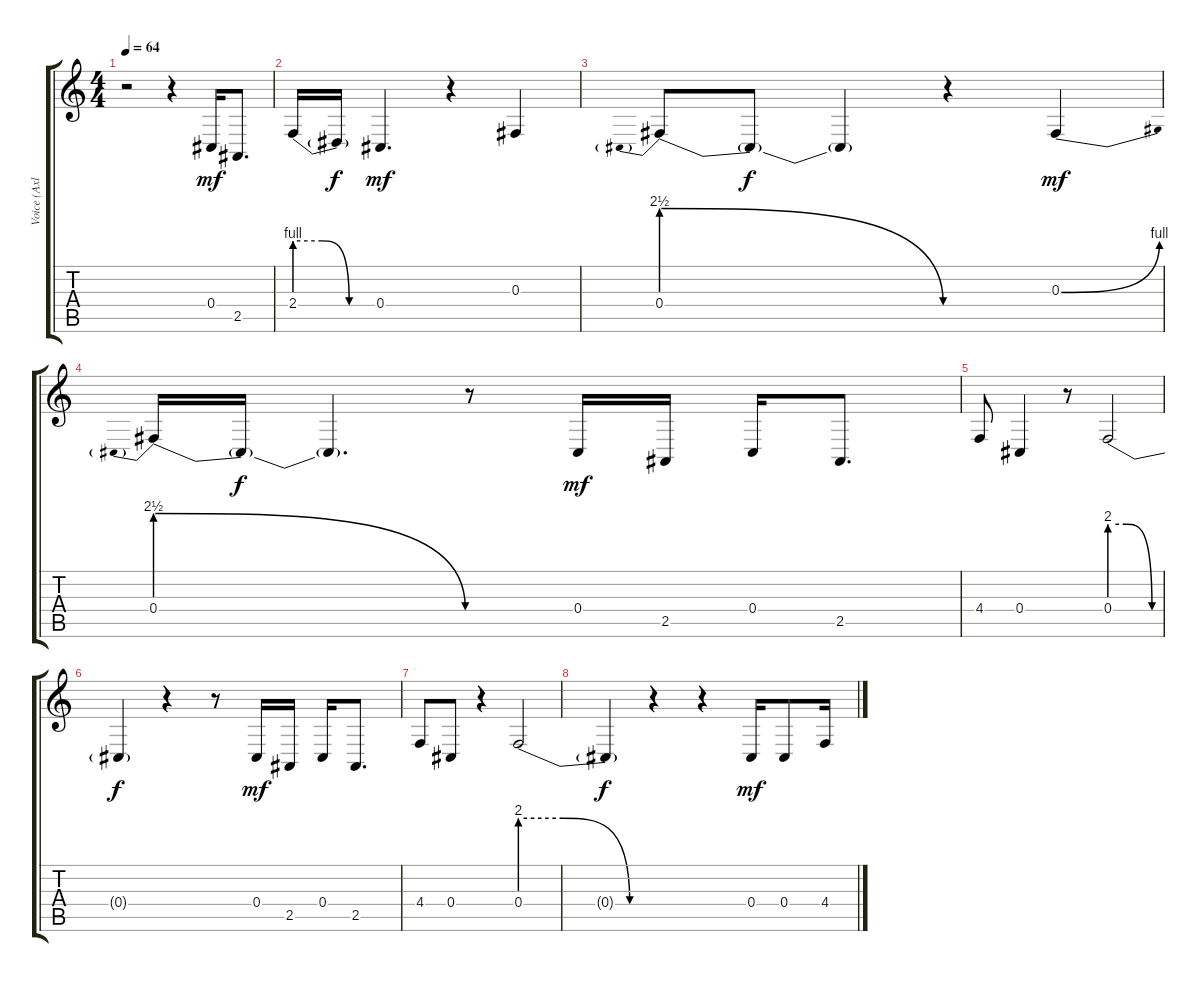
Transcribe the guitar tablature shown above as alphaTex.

\track ("Voice (Axl)" "Voice (Axl") {instrument whistle}
\staff {score tabs}
\tuning (Eb4 Bb3 Gb3 Db3 Ab2 Eb2) {hide}
\ts (4 4)
\tempo 64
\clef g2
\ks c
r.2{dy f instrument lead2sawtooth} r.4 0.4.16{dy mf} 2.5.8{d} |
2.4{be (custom 0 4 20 4 40 0 60 0)}.16 2.4{t}.16{dy f} 0.4.4{d dy mf} r.4 0.3.4 |
0.4{be (prebendrelease 0 10 60 0)}.8 0.4{t}.8{dy f} 0.4{t}.4 r.4 0.3{be (bend 0 0 60 4)}.4{dy mf} |
0.4{be (prebendrelease 0 10 60 0)}.16 0.4{t}.16{dy f} 0.4{t}.4{d} r.8 0.4.16{dy mf} 2.5.16 0.4.16 2.5.8{d} |
4.4.8 0.4.4 r.8 0.4{be (custom 0 8 20 8 51 0 60 0)}.2 |
0.4{t}.4{dy f} r.4 r.8 0.4.16{dy mf} 2.5.16 0.4.16 2.5.8{d} |
4.4.8 0.4.8 r.4 0.4{be (custom 0 8 20 8 51 0 60 0)}.2 |
0.4{t}.4{dy f} r.4 r.4 0.4.16{dy mf} 0.4.8 4.4.16
